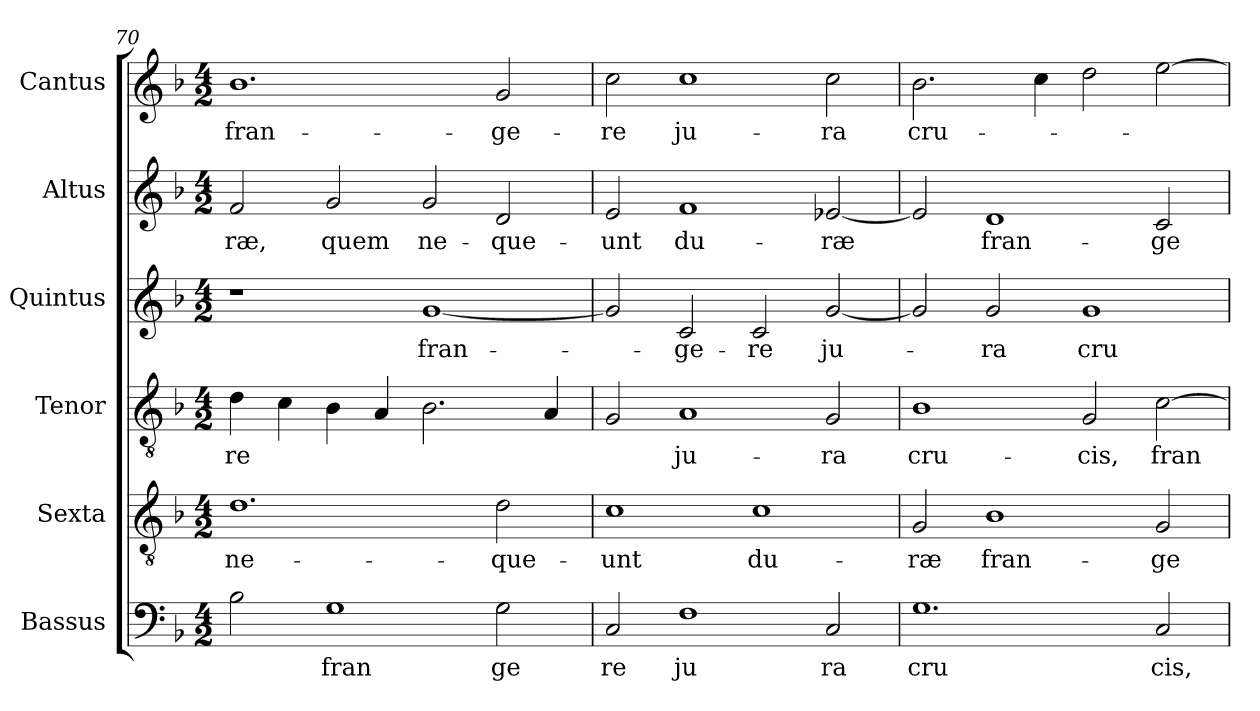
**kern	**text	**kern	**text	**kern	**text	**kern	**text	**kern	**text	**kern	**text
*part6	*part6	*part5	*part5	*part4	*part4	*part3	*part3	*part2	*part2	*part1	*part1
*staff6	*staff6	*staff5	*staff5	*staff4	*staff4	*staff3	*staff3	*staff2	*staff2	*staff1	*staff1
*I"Bassus	*	*I"Sexta	*	*I"Tenor	*	*I"Quintus	*	*I"Altus	*	*I"Cantus	*
*I'Bassus	*	*I'Sexta	*	*I'Tenor	*	*I'Quintus	*	*I'Altus	*	*I'Cantus	*
!!LO:LB:g=z
*clefF4	*	*clefGv2	*	*clefGv2	*	*clefG2	*	*clefG2	*	*clefG2	*
*k[b-]	*	*k[b-]	*	*k[b-]	*	*k[b-]	*	*k[b-]	*	*k[b-]	*
*F:	*	*F:	*	*F:	*	*F:	*	*F:	*	*F:	*
*M4/2	*	*M4/2	*	*M4/2	*	*M4/2	*	*M4/2	*	*M4/2	*
=70	=70	=70	=70	=70	=70	=70	=70	=70	=70	=70	=70
!	!	!	!LO:LY:b:cj	!	!LO:LY:b:cj	!	!	!	!LO:LY:b:cj	!	!LO:LY:b:cj
2B-\	.	1.d	ne-	4d\	re	1r	.	2f/	-ræ,	1.b-	fran-
.	.	.	.	4c\	.	.	.	.	.	.	.
!	!LO:LY:b:cj	!	!	!	!	!	!	!	!LO:LY:b:cj	!	!
1G	fran	.	.	4B-\	.	.	.	2g/	quem	.	.
.	.	.	.	4A/	.	.	.	.	.	.	.
!	!	!	!	!	!	!	!LO:LY:b	!	!LO:LY:b:cj	!	!
.	.	.	.	2.B-\	.	[<1g	fran-	2g/	ne-	.	.
!	!LO:LY:b:cj	!	!LO:LY:b:cj	!	!	!	!	!	!LO:LY:b:cj	!	!LO:LY:b:cj
2G\	ge	2d\	-que-	.	.	.	.	2d/	-que-	2g/	-ge-
.	.	.	.	4A/	.	.	.	.	.	.	.
=71	=71	=71	=71	=71	=71	=71	=71	=71	=71	=71	=71
!	!LO:LY:b:cj	!	!LO:LY:b:cj	!	!	!	!	!	!LO:LY:b:cj	!	!LO:LY:b:cj
2C/	re	1c	-unt	2G/	.	2g/]	.	2e/	-unt	2cc\	-re
!	!LO:LY:b:cj	!	!	!	!LO:LY:b:cj	!	!LO:LY:b:cj	!	!LO:LY:b:cj	!	!LO:LY:b:cj
1F	ju	.	.	1A	ju-	2c/	-ge-	1f	du-	1cc	ju-
!	!	!	!LO:LY:b:cj	!	!	!	!LO:LY:b:cj	!	!	!	!
.	.	1c	du-	.	.	2c/	-re	.	.	.	.
!	!LO:LY:b:cj	!	!	!	!LO:LY:b:cj	!	!LO:LY:b:cj	!	!LO:LY:b	!	!LO:LY:b:cj
2C/	ra	.	.	2G/	-ra	[<2g/	ju-	[<2e-X/	-ræ	2cc\	-ra
=72	=72	=72	=72	=72	=72	=72	=72	=72	=72	=72	=72
!	!LO:LY:b:cj	!	!LO:LY:b:cj	!	!LO:LY:b:cj	!	!	!	!	!	!LO:LY:b
1.G	cru	2G/	-ræ	1B-	cru-	2g/]	.	2e-/]	.	2.b-\	cru-
!	!	!	!LO:LY:b:cj	!	!	!	!LO:LY:b:cj	!	!LO:LY:b:cj	!	!
.	.	1B-	fran-	.	.	2g/	-ra	1d	fran-	.	.
.	.	.	.	.	.	.	.	.	.	4cc\	.
!	!	!	!	!	!LO:LY:b:cj	!	!LO:LY:b:cj	!	!	!	!
.	.	.	.	2G/	-cis,	1g	cru-	.	.	2dd\	.
!	!LO:LY:b:cj	!	!LO:LY:b:cj	!	!LO:LY:b	!	!	!	!LO:LY:b:cj	!	!
2C/	cis,	2G/	-ge-	[>2c\	fran-	.	.	2c/	-ge-	[>2ee\	.
=	=	=	=	=	=	=	=	=	=	=	=
*-	*-	*-	*-	*-	*-	*-	*-	*-	*-	*-	*-
